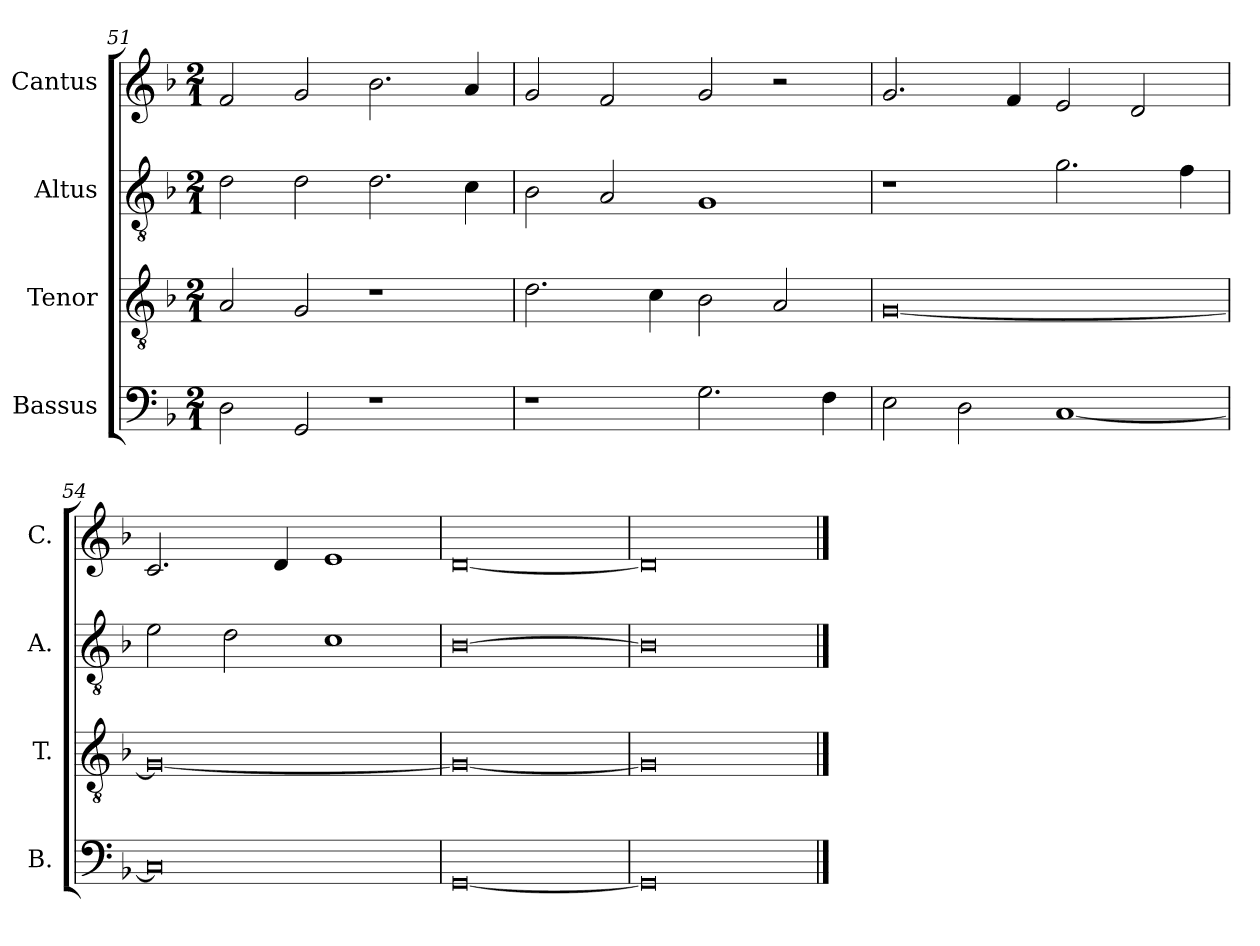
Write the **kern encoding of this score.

**kern	**kern	**kern	**kern
*part4	*part3	*part2	*part1
*staff4	*staff3	*staff2	*staff1
*I"Bassus	*I"Tenor	*I"Altus	*I"Cantus
*I'B.	*I'T.	*I'A.	*I'C.
*clefF4	*clefGv2	*clefGv2	*clefG2
*k[b-]	*k[b-]	*k[b-]	*k[b-]
*M2/1	*M2/1	*M2/1	*M2/1
=51	=51	=51	=51
2D\	2A/	2d\	2f/
2GG/	2G/	2d\	2g/
1r	1r	2.d\	2.b-\
.	.	4c\	4a/
=52	=52	=52	=52
1r	2.d\	2B-\	2g/
.	.	2A/	2f/
.	4c\	.	.
2.G\	2B-\	1G	2g/
.	2A/	.	2r
4F\	.	.	.
=53	=53	=53	=53
2E\	[0G	1r	2.g/
2D\	.	.	.
.	.	.	4f/
[1C	.	2.g\	2e/
.	.	.	2d/
.	.	4f\	.
=54	=54	=54	=54
0C]	0G_	2e\	2.c/
.	.	2d\	.
.	.	.	4d/
.	.	1c	1e
=55	=55	=55	=55
[0GG	0G_	[0B-	[0d
=56	=56	=56	=56
0GG]	0G]	0B-]	0d]
==	==	==	==
*-	*-	*-	*-
